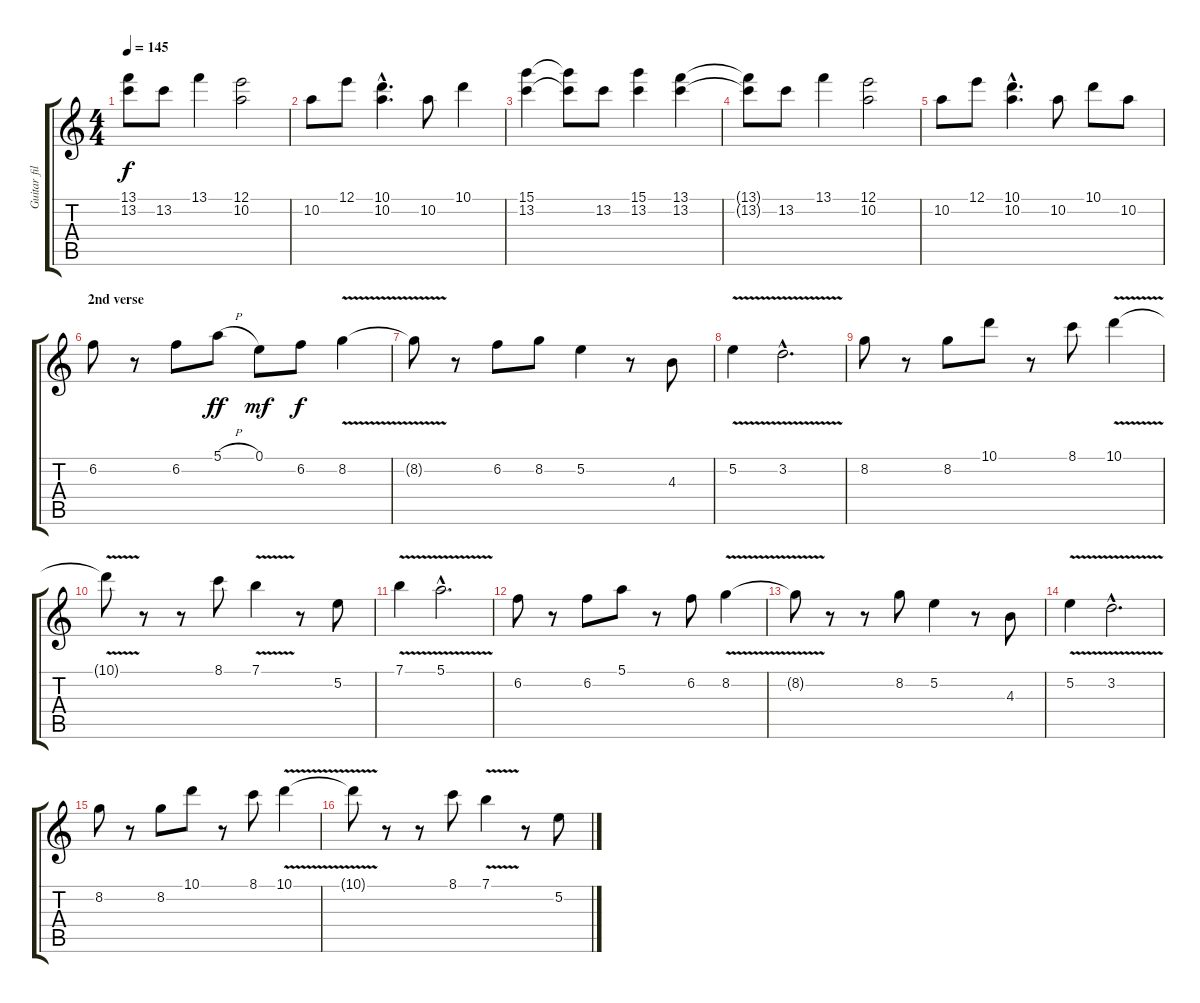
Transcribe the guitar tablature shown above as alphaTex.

\track ("Guitar fills" "Guitar fil") {instrument electricguitarjazz}
\staff {score tabs}
\tuning (E4 B3 G3 D3 A2 D2) {hide}
\ts (4 4)
\tempo 145
\clef g2
\ks c
(13.1{t} 13.2{t}).8{dy f} 13.2.8 13.1.4 (12.1 10.2).2 |
10.2.8 12.1.8 (10.1{hac} 10.2{hac}).4{d} 10.2.8 10.1.4 |
(15.1 13.2).4 (15.1{t} 13.2{t}).8 13.2.8 (15.1 13.2).4 (13.1 13.2).4 |
(13.1{t} 13.2{t}).8 13.2.8 13.1.4 (12.1 10.2).2 |
10.2.8 12.1.8 (10.1{hac} 10.2{hac}).4{d} 10.2.8 10.1.8 10.2.8 |
\section ("" "2nd verse")
6.2.8 r.8 6.2.8 5.1{h}.8{dy ff} 0.1.8{dy mf} 6.2.8{dy f} 8.2{v}.4 |
8.2{t}.8 r.8 6.2.8 8.2.8 5.2.4 r.8 4.3.8 |
5.2{v}.4 3.2{v hac}.2{d} |
8.2.8 r.8 8.2.8 10.1.8 r.8 8.1.8 10.1{v}.4 |
10.1{t}.8 r.8 r.8 8.1.8 7.1{v}.4 r.8 5.2.8 |
7.1{v}.4 5.1{v hac}.2{d} |
6.2.8 r.8 6.2.8 5.1.8 r.8 6.2.8 8.2{v}.4 |
8.2{t}.8 r.8 r.8 8.2.8 5.2.4 r.8 4.3.8 |
5.2{v}.4 3.2{v hac}.2{d} |
8.2.8 r.8 8.2.8 10.1.8 r.8 8.1.8 10.1{v}.4 |
10.1{t}.8 r.8 r.8 8.1.8 7.1{v}.4 r.8 5.2.8
